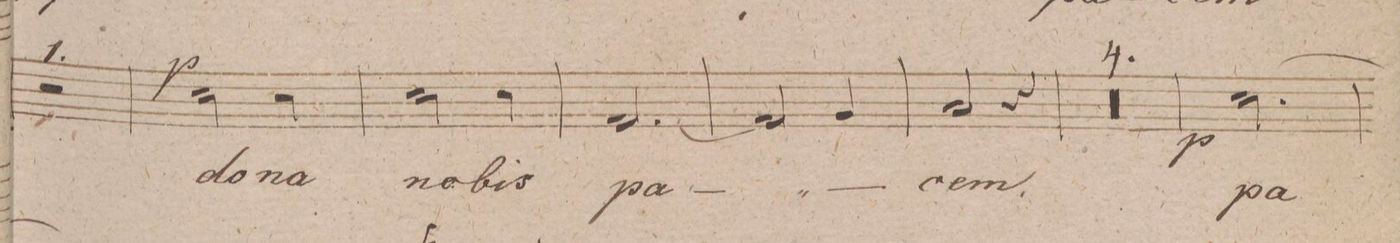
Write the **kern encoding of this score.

**kern	**text	**dynam
*I"Tenore	*	*
*clefC4	*	*
*k[f#c#g#d#]	*	*
*M3/4	*	*
2.r	.	.
=173	=173	=173
2B	do-	p
4B	-na	.
=174	=174	=174
2B	no-	.
4B	-bis	.
=175	=175	=175
[2.E	pa-	.
=176	=176	=176
2E]	.	.
4F#	.	.
=177	=177	=177
2G#	-cem,	.
4r	.	.
=178	=178	=178
0.r	.	.
=179	=179	=179
=180	=180	=180
=181	=181	=181
=182	=182	=182
[2.B	pa-	p
=183	=183	=183
*-	*-	*-
